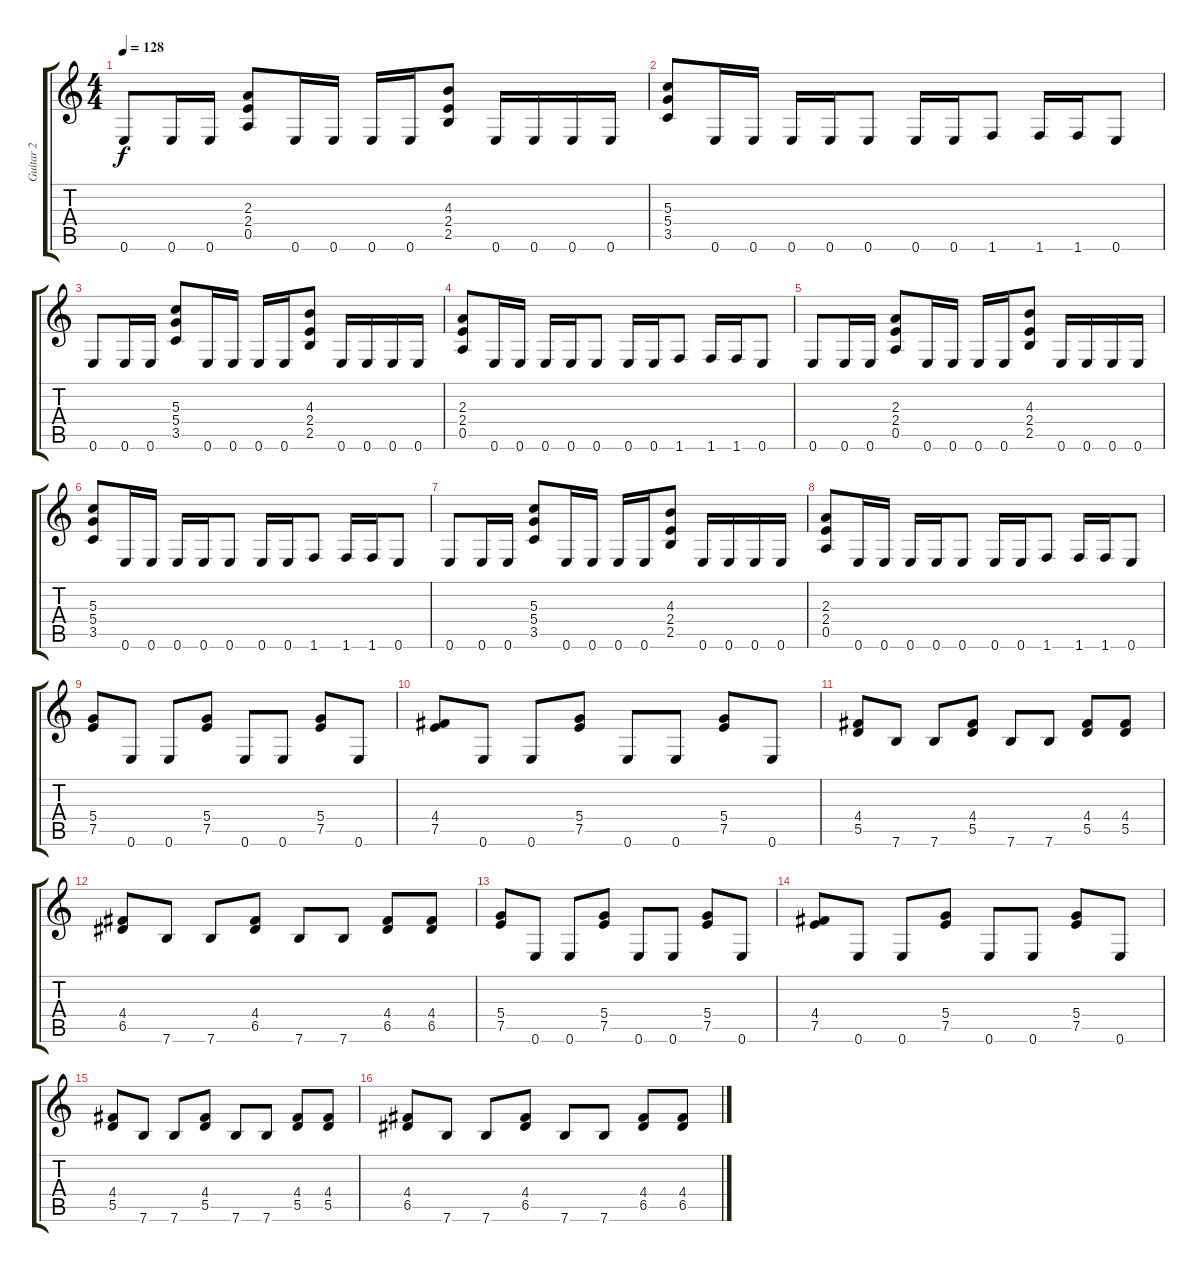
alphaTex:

\track ("Guitar 2" "Guitar 2") {instrument distortionguitar}
\staff {score tabs}
\tuning (E4 B3 G3 D3 A2 E2) {hide}
\ts (4 4)
\tempo 128
\clef g2
\ks c
0.6.8{dy f} 0.6.16 0.6.16 (2.3 2.4 0.5).8 0.6.16 0.6.16 0.6.16 0.6.16 (4.3 2.4 2.5).8 0.6.16 0.6.16 0.6.16 0.6.16 |
(5.3 5.4 3.5).8 0.6.16 0.6.16 0.6.16 0.6.16 0.6.8 0.6.16 0.6.16 1.6.8 1.6.16 1.6.16 0.6.8 |
0.6.8 0.6.16 0.6.16 (5.3 5.4 3.5).8 0.6.16 0.6.16 0.6.16 0.6.16 (4.3 2.4 2.5).8 0.6.16 0.6.16 0.6.16 0.6.16 |
(2.3 2.4 0.5).8 0.6.16 0.6.16 0.6.16 0.6.16 0.6.8 0.6.16 0.6.16 1.6.8 1.6.16 1.6.16 0.6.8 |
0.6.8 0.6.16 0.6.16 (2.3 2.4 0.5).8 0.6.16 0.6.16 0.6.16 0.6.16 (4.3 2.4 2.5).8 0.6.16 0.6.16 0.6.16 0.6.16 |
(5.3 5.4 3.5).8 0.6.16 0.6.16 0.6.16 0.6.16 0.6.8 0.6.16 0.6.16 1.6.8 1.6.16 1.6.16 0.6.8 |
0.6.8 0.6.16 0.6.16 (5.3 5.4 3.5).8 0.6.16 0.6.16 0.6.16 0.6.16 (4.3 2.4 2.5).8 0.6.16 0.6.16 0.6.16 0.6.16 |
(2.3 2.4 0.5).8 0.6.16 0.6.16 0.6.16 0.6.16 0.6.8 0.6.16 0.6.16 1.6.8 1.6.16 1.6.16 0.6.8 |
(5.4 7.5).8 0.6.8 0.6.8 (5.4 7.5).8 0.6.8 0.6.8 (5.4 7.5).8 0.6.8 |
(4.4 7.5).8 0.6.8 0.6.8 (5.4 7.5).8 0.6.8 0.6.8 (5.4 7.5).8 0.6.8 |
(4.4 5.5).8 7.6.8 7.6.8 (4.4 5.5).8 7.6.8 7.6.8 (4.4 5.5).8 (4.4 5.5).8 |
(4.4 6.5).8 7.6.8 7.6.8 (4.4 6.5).8 7.6.8 7.6.8 (4.4 6.5).8 (4.4 6.5).8 |
(5.4 7.5).8 0.6.8 0.6.8 (5.4 7.5).8 0.6.8 0.6.8 (5.4 7.5).8 0.6.8 |
(4.4 7.5).8 0.6.8 0.6.8 (5.4 7.5).8 0.6.8 0.6.8 (5.4 7.5).8 0.6.8 |
(4.4 5.5).8 7.6.8 7.6.8 (4.4 5.5).8 7.6.8 7.6.8 (4.4 5.5).8 (4.4 5.5).8 |
(4.4 6.5).8 7.6.8 7.6.8 (4.4 6.5).8 7.6.8 7.6.8 (4.4 6.5).8 (4.4 6.5).8
